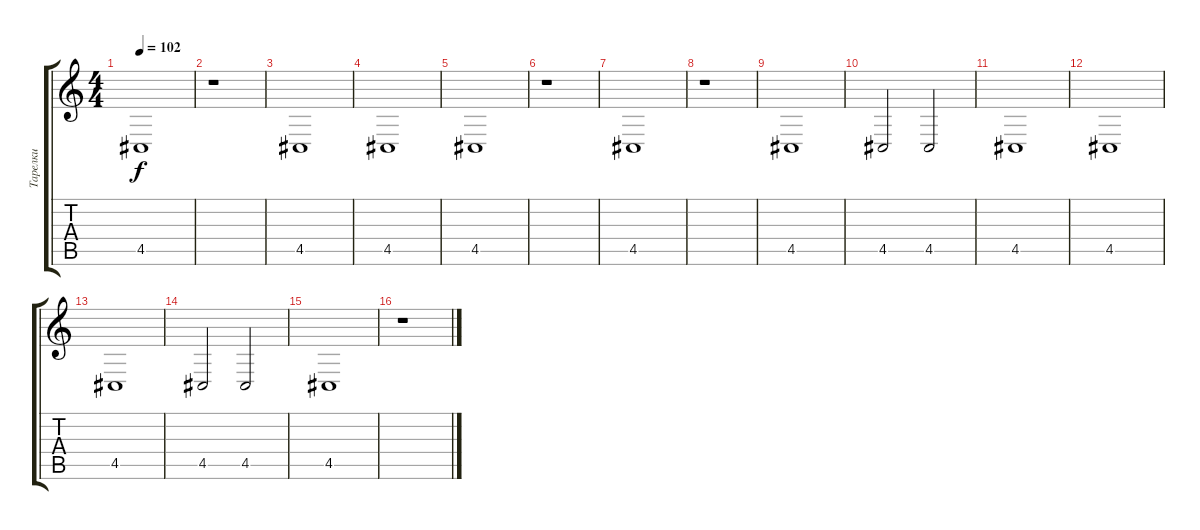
\track ("Тарелки" "Тарелки") {instrument acousticgrandpiano}
\staff {score tabs}
\tuning (E4 B3 G3 D3 A2 E2) {hide}
\ts (4 4)
\tempo 102
\clef g2
\ks c
4.5.1{dy f} |
r.1 |
4.5.1 |
4.5.1 |
4.5.1 |
r.1 |
4.5.1 |
r.1 |
4.5.1 |
4.5.2 4.5.2 |
4.5.1 |
4.5.1 |
4.5.1 |
4.5.2 4.5.2 |
4.5.1 |
r.1
